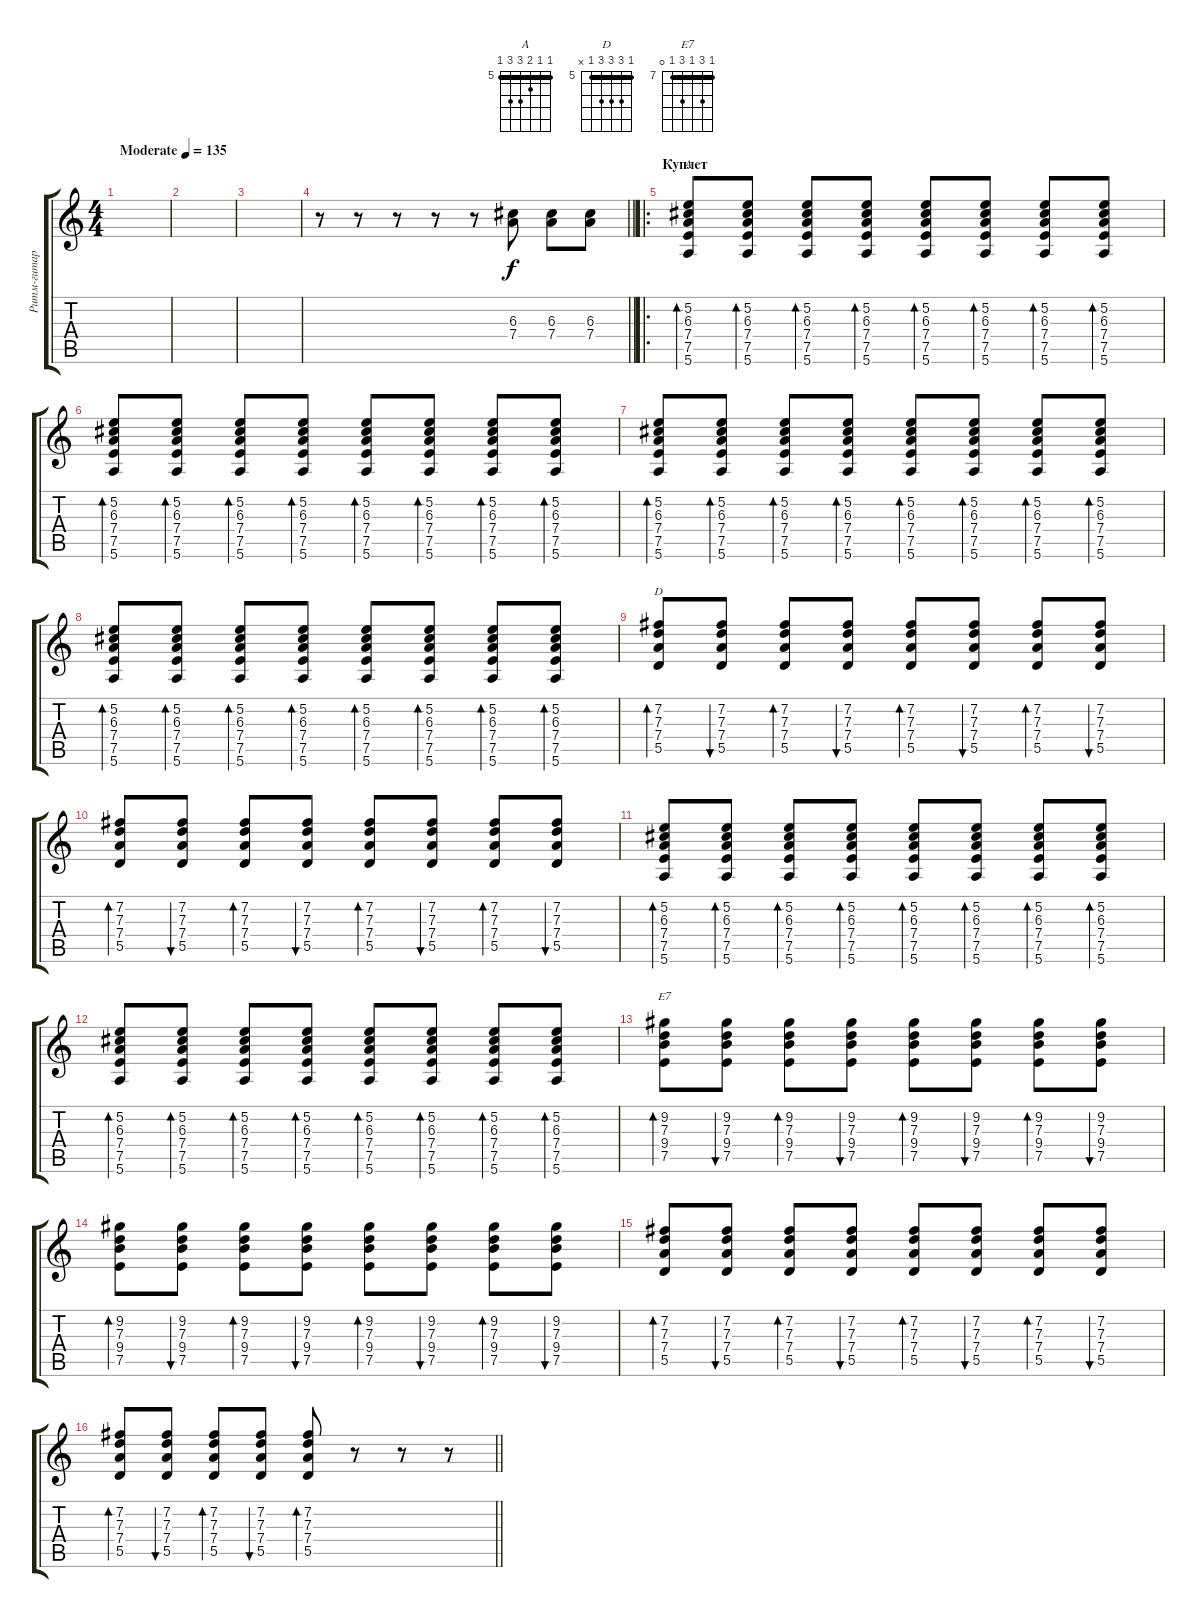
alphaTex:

\track ("Ритм-гитара" "Ритм-гитар") {instrument acousticguitarsteel}
\staff {score tabs}
\tuning (E4 B3 G3 D3 A2 E2) {hide}
\chord ("A" 5 5 6 7 7 5) {firstfret 5 barre 5}
\chord ("D" 5 7 7 7 5 x) {firstfret 5 barre 5}
\chord ("E7" 7 9 7 9 7 0) {firstfret 7 barre 7}
\ts (4 4)
\tempo (135 "Moderate")
\clef g2
\ks c
|
|
|
\barLineRight lightlight
r.8 r.8 r.8 r.8 r.8 (6.3 7.4).8 (6.3 7.4).8 (6.3 7.4).8 |
\ro
\section ("" "Куплет")
(5.2 6.3 7.4 7.5 5.6).8{bd 60 ch "A"} (5.2 6.3 7.4 7.5 5.6).8{bd 60} (5.2 6.3 7.4 7.5 5.6).8{bd 60} (5.2 6.3 7.4 7.5 5.6).8{bd 60} (5.2 6.3 7.4 7.5 5.6).8{bd 60} (5.2 6.3 7.4 7.5 5.6).8{bd 60} (5.2 6.3 7.4 7.5 5.6).8{bd 60} (5.2 6.3 7.4 7.5 5.6).8{bd 60} |
(5.2 6.3 7.4 7.5 5.6).8{bd 60} (5.2 6.3 7.4 7.5 5.6).8{bd 60} (5.2 6.3 7.4 7.5 5.6).8{bd 60} (5.2 6.3 7.4 7.5 5.6).8{bd 60} (5.2 6.3 7.4 7.5 5.6).8{bd 60} (5.2 6.3 7.4 7.5 5.6).8{bd 60} (5.2 6.3 7.4 7.5 5.6).8{bd 60} (5.2 6.3 7.4 7.5 5.6).8{bd 60} |
(5.2 6.3 7.4 7.5 5.6).8{bd 60} (5.2 6.3 7.4 7.5 5.6).8{bd 60} (5.2 6.3 7.4 7.5 5.6).8{bd 60} (5.2 6.3 7.4 7.5 5.6).8{bd 60} (5.2 6.3 7.4 7.5 5.6).8{bd 60} (5.2 6.3 7.4 7.5 5.6).8{bd 60} (5.2 6.3 7.4 7.5 5.6).8{bd 60} (5.2 6.3 7.4 7.5 5.6).8{bd 60} |
(5.2 6.3 7.4 7.5 5.6).8{bd 60} (5.2 6.3 7.4 7.5 5.6).8{bd 60} (5.2 6.3 7.4 7.5 5.6).8{bd 60} (5.2 6.3 7.4 7.5 5.6).8{bd 60} (5.2 6.3 7.4 7.5 5.6).8{bd 60} (5.2 6.3 7.4 7.5 5.6).8{bd 60} (5.2 6.3 7.4 7.5 5.6).8{bd 60} (5.2 6.3 7.4 7.5 5.6).8{bd 60} |
(7.2 7.3 7.4 5.5).8{bd 60 ch "D"} (7.2 7.3 7.4 5.5).8{bu 60} (7.2 7.3 7.4 5.5).8{bd 60} (7.2 7.3 7.4 5.5).8{bu 60} (7.2 7.3 7.4 5.5).8{bd 60} (7.2 7.3 7.4 5.5).8{bu 60} (7.2 7.3 7.4 5.5).8{bd 60} (7.2 7.3 7.4 5.5).8{bu 60} |
(7.2 7.3 7.4 5.5).8{bd 60} (7.2 7.3 7.4 5.5).8{bu 60} (7.2 7.3 7.4 5.5).8{bd 60} (7.2 7.3 7.4 5.5).8{bu 60} (7.2 7.3 7.4 5.5).8{bd 60} (7.2 7.3 7.4 5.5).8{bu 60} (7.2 7.3 7.4 5.5).8{bd 60} (7.2 7.3 7.4 5.5).8{bu 60} |
(5.2 6.3 7.4 7.5 5.6).8{bd 60} (5.2 6.3 7.4 7.5 5.6).8{bd 60} (5.2 6.3 7.4 7.5 5.6).8{bd 60} (5.2 6.3 7.4 7.5 5.6).8{bd 60} (5.2 6.3 7.4 7.5 5.6).8{bd 60} (5.2 6.3 7.4 7.5 5.6).8{bd 60} (5.2 6.3 7.4 7.5 5.6).8{bd 60} (5.2 6.3 7.4 7.5 5.6).8{bd 60} |
(5.2 6.3 7.4 7.5 5.6).8{bd 60} (5.2 6.3 7.4 7.5 5.6).8{bd 60} (5.2 6.3 7.4 7.5 5.6).8{bd 60} (5.2 6.3 7.4 7.5 5.6).8{bd 60} (5.2 6.3 7.4 7.5 5.6).8{bd 60} (5.2 6.3 7.4 7.5 5.6).8{bd 60} (5.2 6.3 7.4 7.5 5.6).8{bd 60} (5.2 6.3 7.4 7.5 5.6).8{bd 60} |
(9.2 7.3 9.4 7.5).8{bd 60 ch "E7"} (9.2 7.3 9.4 7.5).8{bu 60} (9.2 7.3 9.4 7.5).8{bd 60} (9.2 7.3 9.4 7.5).8{bu 60} (9.2 7.3 9.4 7.5).8{bd 60} (9.2 7.3 9.4 7.5).8{bu 60} (9.2 7.3 9.4 7.5).8{bd 60} (9.2 7.3 9.4 7.5).8{bu 60} |
(9.2 7.3 9.4 7.5).8{bd 60} (9.2 7.3 9.4 7.5).8{bu 60} (9.2 7.3 9.4 7.5).8{bd 60} (9.2 7.3 9.4 7.5).8{bu 60} (9.2 7.3 9.4 7.5).8{bd 60} (9.2 7.3 9.4 7.5).8{bu 60} (9.2 7.3 9.4 7.5).8{bd 60} (9.2 7.3 9.4 7.5).8{bu 60} |
(7.2 7.3 7.4 5.5).8{bd 60} (7.2 7.3 7.4 5.5).8{bu 60} (7.2 7.3 7.4 5.5).8{bd 60} (7.2 7.3 7.4 5.5).8{bu 60} (7.2 7.3 7.4 5.5).8{bd 60} (7.2 7.3 7.4 5.5).8{bu 60} (7.2 7.3 7.4 5.5).8{bd 60} (7.2 7.3 7.4 5.5).8{bu 60} |
\barLineRight lightlight
(7.2 7.3 7.4 5.5).8{bd 60} (7.2 7.3 7.4 5.5).8{bu 60} (7.2 7.3 7.4 5.5).8{bd 60} (7.2 7.3 7.4 5.5).8{bu 60} (7.2 7.3 7.4 5.5).8{bd 60} r.8 r.8 r.8
